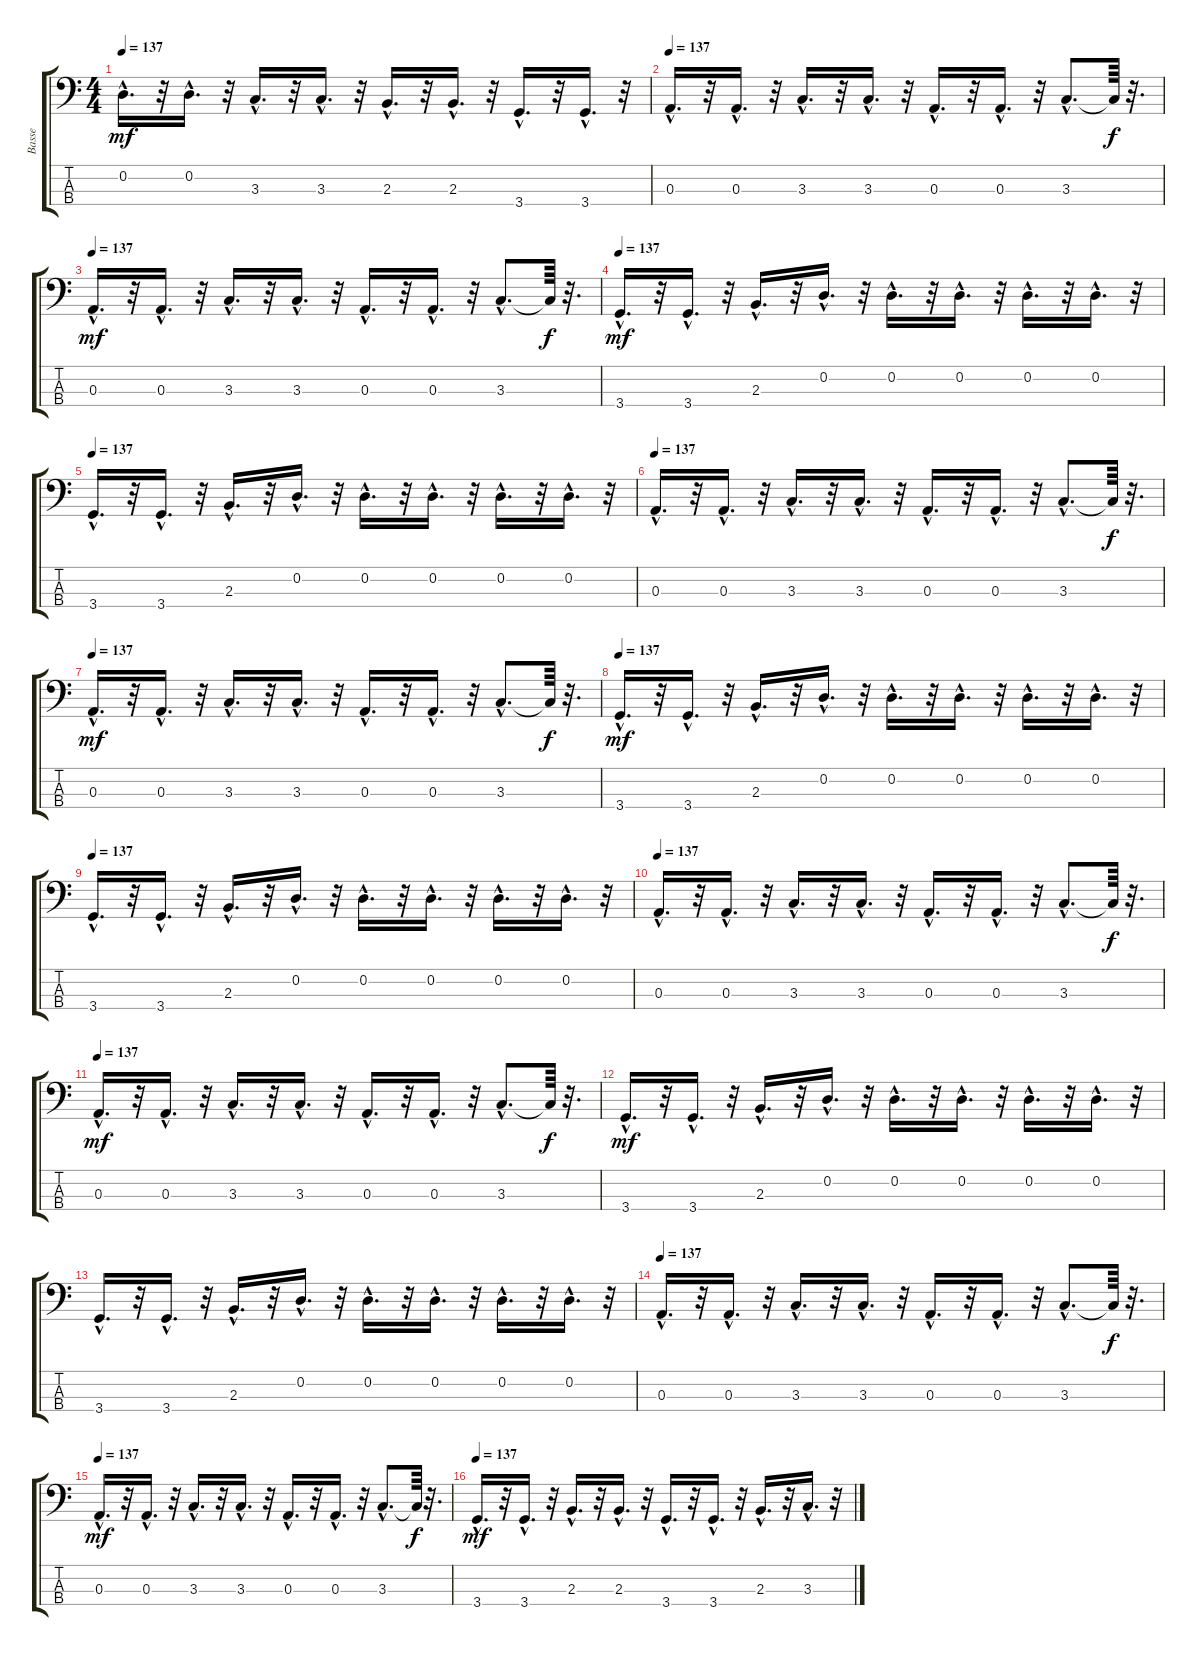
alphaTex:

\track ("Basse" "Basse") {instrument acousticbass}
\staff {score tabs}
\tuning (G2 D2 A1 E1) {hide}
\ts (4 4)
\tempo 137
\clef f4
\ks c
0.2{hac}.16{d dy mf} r.32 0.2{hac}.16{d} r.32 3.3{hac}.16{d} r.32 3.3{hac}.16{d} r.32 2.3{hac}.16{d} r.32 2.3{hac}.16{d} r.32 3.4{hac}.16{d} r.32 3.4{hac}.16{d} r.32 |
\tempo 137
0.3{hac}.16{d} r.32 0.3{hac}.16{d} r.32 3.3{hac}.16{d} r.32 3.3{hac}.16{d} r.32 0.3{hac}.16{d} r.32 0.3{hac}.16{d} r.32 3.3{hac}.8{d} 3.3{t}.64{dy f} r.32{d} |
\tempo 137
0.3{hac}.16{d dy mf} r.32 0.3{hac}.16{d} r.32 3.3{hac}.16{d} r.32 3.3{hac}.16{d} r.32 0.3{hac}.16{d} r.32 0.3{hac}.16{d} r.32 3.3{hac}.8{d} 3.3{t}.64{dy f} r.32{d} |
\tempo 137
3.4{hac}.16{d dy mf} r.32 3.4{hac}.16{d} r.32 2.3{hac}.16{d} r.32 0.2{hac}.16{d} r.32 0.2{hac}.16{d} r.32 0.2{hac}.16{d} r.32 0.2{hac}.16{d} r.32 0.2{hac}.16{d} r.32 |
\tempo 137
3.4{hac}.16{d} r.32 3.4{hac}.16{d} r.32 2.3{hac}.16{d} r.32 0.2{hac}.16{d} r.32 0.2{hac}.16{d} r.32 0.2{hac}.16{d} r.32 0.2{hac}.16{d} r.32 0.2{hac}.16{d} r.32 |
\tempo 137
0.3{hac}.16{d} r.32 0.3{hac}.16{d} r.32 3.3{hac}.16{d} r.32 3.3{hac}.16{d} r.32 0.3{hac}.16{d} r.32 0.3{hac}.16{d} r.32 3.3{hac}.8{d} 3.3{t}.64{dy f} r.32{d} |
\tempo 137
0.3{hac}.16{d dy mf} r.32 0.3{hac}.16{d} r.32 3.3{hac}.16{d} r.32 3.3{hac}.16{d} r.32 0.3{hac}.16{d} r.32 0.3{hac}.16{d} r.32 3.3{hac}.8{d} 3.3{t}.64{dy f} r.32{d} |
\tempo 137
3.4{hac}.16{d dy mf} r.32 3.4{hac}.16{d} r.32 2.3{hac}.16{d} r.32 0.2{hac}.16{d} r.32 0.2{hac}.16{d} r.32 0.2{hac}.16{d} r.32 0.2{hac}.16{d} r.32 0.2{hac}.16{d} r.32 |
\tempo 137
3.4{hac}.16{d} r.32 3.4{hac}.16{d} r.32 2.3{hac}.16{d} r.32 0.2{hac}.16{d} r.32 0.2{hac}.16{d} r.32 0.2{hac}.16{d} r.32 0.2{hac}.16{d} r.32 0.2{hac}.16{d} r.32 |
\tempo 137
0.3{hac}.16{d} r.32 0.3{hac}.16{d} r.32 3.3{hac}.16{d} r.32 3.3{hac}.16{d} r.32 0.3{hac}.16{d} r.32 0.3{hac}.16{d} r.32 3.3{hac}.8{d} 3.3{t}.64{dy f} r.32{d} |
\tempo 137
0.3{hac}.16{d dy mf} r.32 0.3{hac}.16{d} r.32 3.3{hac}.16{d} r.32 3.3{hac}.16{d} r.32 0.3{hac}.16{d} r.32 0.3{hac}.16{d} r.32 3.3{hac}.8{d} 3.3{t}.64{dy f} r.32{d} |
3.4{hac}.16{d dy mf} r.32 3.4{hac}.16{d} r.32 2.3{hac}.16{d} r.32 0.2{hac}.16{d} r.32 0.2{hac}.16{d} r.32 0.2{hac}.16{d} r.32 0.2{hac}.16{d} r.32 0.2{hac}.16{d} r.32 |
3.4{hac}.16{d} r.32 3.4{hac}.16{d} r.32 2.3{hac}.16{d} r.32 0.2{hac}.16{d} r.32 0.2{hac}.16{d} r.32 0.2{hac}.16{d} r.32 0.2{hac}.16{d} r.32 0.2{hac}.16{d} r.32 |
\tempo 137
0.3{hac}.16{d} r.32 0.3{hac}.16{d} r.32 3.3{hac}.16{d} r.32 3.3{hac}.16{d} r.32 0.3{hac}.16{d} r.32 0.3{hac}.16{d} r.32 3.3{hac}.8{d} 3.3{t}.64{dy f} r.32{d} |
\tempo 137
0.3{hac}.16{d dy mf} r.32 0.3{hac}.16{d} r.32 3.3{hac}.16{d} r.32 3.3{hac}.16{d} r.32 0.3{hac}.16{d} r.32 0.3{hac}.16{d} r.32 3.3{hac}.8{d} 3.3{t}.64{dy f} r.32{d} |
\tempo 137
3.4{hac}.16{d dy mf} r.32 3.4{hac}.16{d} r.32 2.3{hac}.16{d} r.32 2.3{hac}.16{d} r.32 3.4{hac}.16{d} r.32 3.4{hac}.16{d} r.32 2.3{hac}.16{d} r.32 3.3{hac}.16{d} r.32
